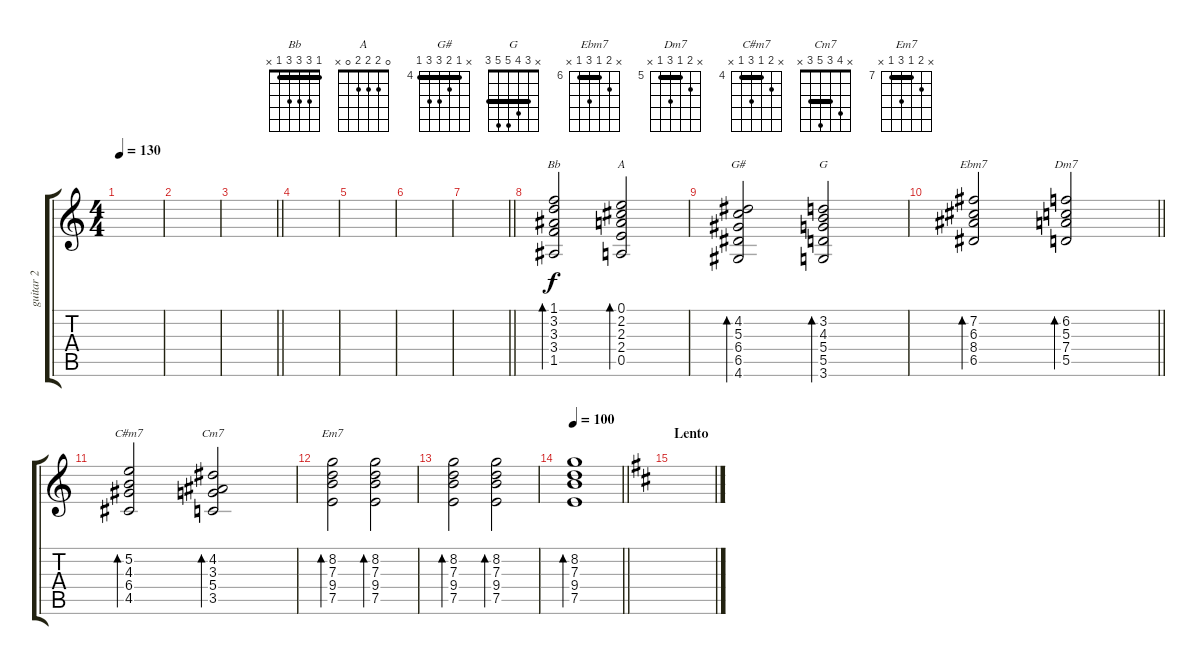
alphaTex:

\track ("guitar 2" "guitar 2") {instrument acousticguitarnylon}
\staff {score tabs}
\tuning (E4 B3 G3 D3 A2 E2) {hide}
\chord ("Bb" 1 3 3 3 1 x) {barre 1}
\chord ("A" 0 2 2 2 0 x)
\chord ("G#" x 4 5 6 6 4) {firstfret 4 barre 4}
\chord ("G" x 3 4 5 5 3) {barre 3}
\chord ("Ebm7" x 7 6 8 6 x) {firstfret 6 barre 6}
\chord ("Dm7" x 6 5 7 5 x) {firstfret 5 barre 5}
\chord ("C#m7" x 5 4 6 4 x) {firstfret 4 barre 4}
\chord ("Cm7" x 4 3 5 3 x) {barre 3}
\chord ("Em7" x 8 7 9 7 x) {firstfret 7 barre 7}
\ts (4 4)
\tempo 130
\clef g2
\ks c
|
|
\barLineRight lightlight
|
|
|
|
\barLineRight lightlight
|
(1.1 3.2 3.3 3.4 1.5).2{bd 30 ch "Bb"} (0.1 2.2 2.3 2.4 0.5).2{bd 30 ch "A"} |
(4.2 5.3 6.4 6.5 4.6).2{bd 30 ch "G#"} (3.2 4.3 5.4 5.5 3.6).2{bd 30 ch "G"} |
\barLineRight lightlight
(7.2 6.3 8.4 6.5).2{bd 30 ch "Ebm7"} (6.2 5.3 7.4 5.5).2{bd 30 ch "Dm7"} |
(5.2 4.3 6.4 4.5).2{bd 30 ch "C#m7"} (4.2 3.3 5.4 3.5).2{bd 30 ch "Cm7"} |
(8.2 7.3 9.4 7.5).2{bd 30 ch "Em7"} (8.2 7.3 9.4 7.5).2{bd 30} |
(8.2 7.3 9.4 7.5).2{bd 30} (8.2 7.3 9.4 7.5).2{bd 30} |
\tempo 100
\barLineRight lightlight
(8.2 7.3 9.4 7.5).1{bd 30} |
\section ("" "Lento")
\ks d
